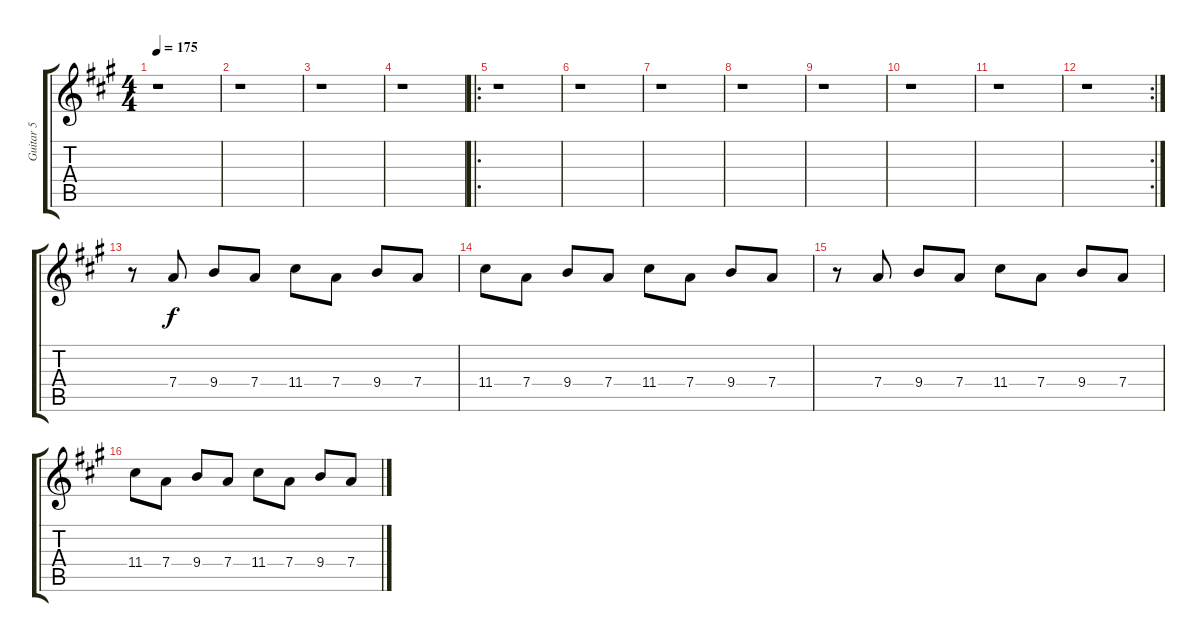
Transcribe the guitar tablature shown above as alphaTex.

\track ("Guitar 5" "Guitar 5") {instrument distortionguitar}
\staff {score tabs}
\tuning (E4 B3 G3 D3 A2 D2) {hide}
\ts (4 4)
\tempo 175
\clef g2
\ks f#minor
r.1{dy f} |
r.1 |
r.1 |
r.1 |
\ro
r.1 |
r.1 |
r.1 |
r.1 |
r.1 |
r.1 |
r.1 |
\rc 2
r.1 |
r.8{instrument distortionguitar} 7.4.8 9.4.8 7.4.8 11.4.8 7.4.8 9.4.8 7.4.8 |
11.4.8 7.4.8 9.4.8 7.4.8 11.4.8 7.4.8 9.4.8 7.4.8 |
r.8 7.4.8 9.4.8 7.4.8 11.4.8 7.4.8 9.4.8 7.4.8 |
11.4.8 7.4.8 9.4.8 7.4.8 11.4.8 7.4.8 9.4.8 7.4.8
